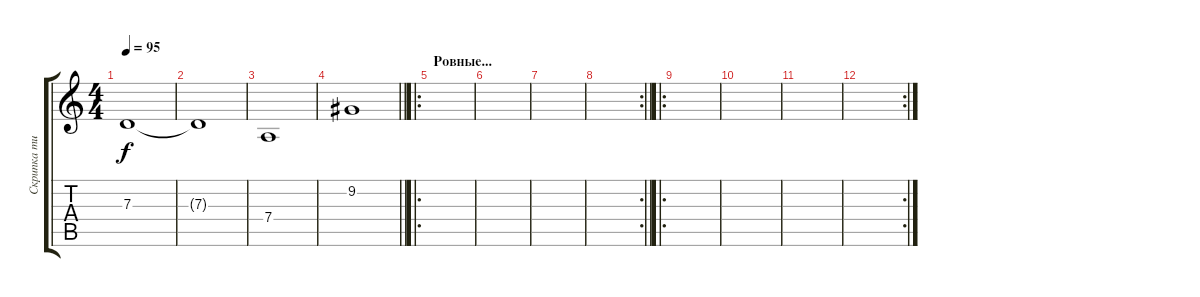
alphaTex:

\track ("Скрипка типа" "Скрипка ти") {instrument violin}
\staff {score tabs}
\tuning (E4 B3 G3 D3 A2 E2) {hide}
\ts (4 4)
\tempo 95
\clef g2
\ks c
7.3.1{dy f} |
7.3{t}.1 |
7.4.1 |
\barLineRight lightlight
9.2.1 |
\ro
\section ("" "Ровные...")
|
|
|
\rc 2
\barLineRight lightlight
|
\ro
|
|
|
\rc 2
